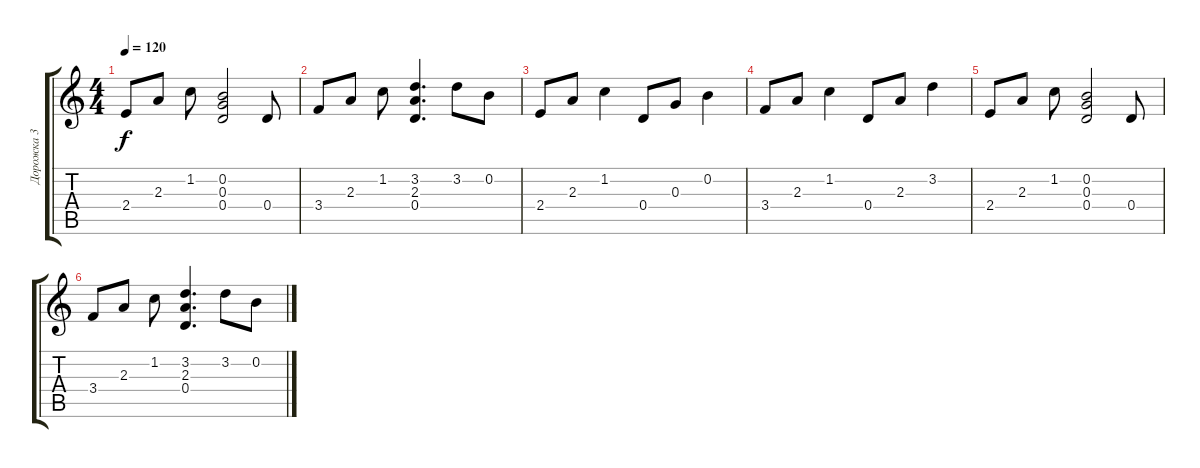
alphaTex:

\track ("Дорожка 3" "Дорожка 3") {instrument electricguitarclean}
\staff {score tabs}
\tuning (E4 B3 G3 D3 A2 E2) {hide}
\ts (4 4)
\tempo 120
\clef g2
\ks c
2.4.8{dy f} 2.3.8 1.2.8 (0.2 0.3 0.4).2 0.4.8 |
3.4.8 2.3.8 1.2.8 (3.2 2.3 0.4).4{d} 3.2.8 0.2.8 |
2.4.8 2.3.8 1.2.4 0.4.8 0.3.8 0.2.4 |
3.4.8 2.3.8 1.2.4 0.4.8 2.3.8 3.2.4 |
2.4.8 2.3.8 1.2.8 (0.2 0.3 0.4).2 0.4.8 |
3.4.8 2.3.8 1.2.8 (3.2 2.3 0.4).4{d} 3.2.8 0.2.8
